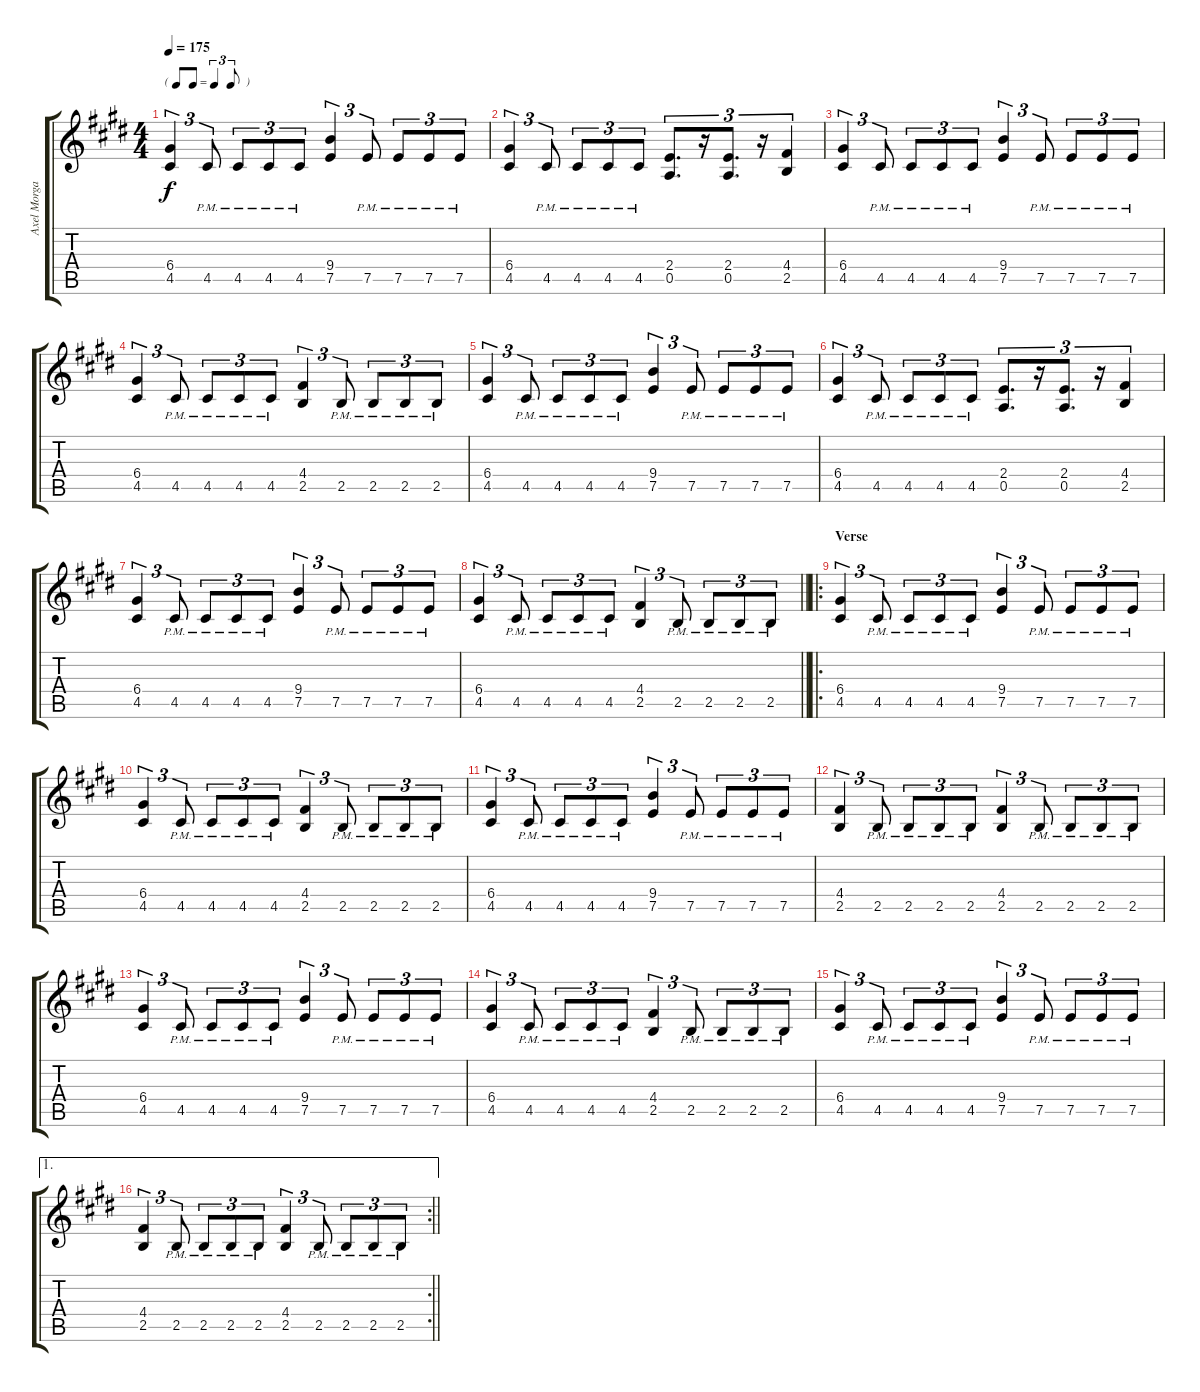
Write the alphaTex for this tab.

\track ("Axel Morgan" "Axel Morga") {instrument distortionguitar}
\staff {score tabs}
\tuning (E4 B3 G3 D3 A2 E2) {hide}
\ts (4 4)
\tf triplet8th
\section ("" "")
\tempo 175
\clef g2
\ks c#minor
(6.4 4.5).4{tu (3 2) dy f} 4.5{pm}.8{tu (3 2)} 4.5{pm}.8{tu (3 2)} 4.5{pm}.8{tu (3 2)} 4.5{pm}.8{tu (3 2)} (9.4 7.5).4{tu (3 2)} 7.5{pm}.8{tu (3 2)} 7.5{pm}.8{tu (3 2)} 7.5{pm}.8{tu (3 2)} 7.5{pm}.8{tu (3 2)} |
(6.4 4.5).4{tu (3 2)} 4.5{pm}.8{tu (3 2)} 4.5{pm}.8{tu (3 2)} 4.5{pm}.8{tu (3 2)} 4.5{pm}.8{tu (3 2)} (2.4 0.5).8{d tu (3 2)} r.16{tu (3 2)} (2.4 0.5).8{d tu (3 2)} r.16{tu (3 2)} (4.4 2.5).4{tu (3 2)} |
(6.4 4.5).4{tu (3 2)} 4.5{pm}.8{tu (3 2)} 4.5{pm}.8{tu (3 2)} 4.5{pm}.8{tu (3 2)} 4.5{pm}.8{tu (3 2)} (9.4 7.5).4{tu (3 2)} 7.5{pm}.8{tu (3 2)} 7.5{pm}.8{tu (3 2)} 7.5{pm}.8{tu (3 2)} 7.5{pm}.8{tu (3 2)} |
(6.4 4.5).4{tu (3 2)} 4.5{pm}.8{tu (3 2)} 4.5{pm}.8{tu (3 2)} 4.5{pm}.8{tu (3 2)} 4.5{pm}.8{tu (3 2)} (4.4 2.5).4{tu (3 2)} 2.5{pm}.8{tu (3 2)} 2.5{pm}.8{tu (3 2)} 2.5{pm}.8{tu (3 2)} 2.5{pm}.8{tu (3 2)} |
(6.4 4.5).4{tu (3 2)} 4.5{pm}.8{tu (3 2)} 4.5{pm}.8{tu (3 2)} 4.5{pm}.8{tu (3 2)} 4.5{pm}.8{tu (3 2)} (9.4 7.5).4{tu (3 2)} 7.5{pm}.8{tu (3 2)} 7.5{pm}.8{tu (3 2)} 7.5{pm}.8{tu (3 2)} 7.5{pm}.8{tu (3 2)} |
(6.4 4.5).4{tu (3 2)} 4.5{pm}.8{tu (3 2)} 4.5{pm}.8{tu (3 2)} 4.5{pm}.8{tu (3 2)} 4.5{pm}.8{tu (3 2)} (2.4 0.5).8{d tu (3 2)} r.16{tu (3 2)} (2.4 0.5).8{d tu (3 2)} r.16{tu (3 2)} (4.4 2.5).4{tu (3 2)} |
(6.4 4.5).4{tu (3 2)} 4.5{pm}.8{tu (3 2)} 4.5{pm}.8{tu (3 2)} 4.5{pm}.8{tu (3 2)} 4.5{pm}.8{tu (3 2)} (9.4 7.5).4{tu (3 2)} 7.5{pm}.8{tu (3 2)} 7.5{pm}.8{tu (3 2)} 7.5{pm}.8{tu (3 2)} 7.5{pm}.8{tu (3 2)} |
\barLineRight lightlight
(6.4 4.5).4{tu (3 2)} 4.5{pm}.8{tu (3 2)} 4.5{pm}.8{tu (3 2)} 4.5{pm}.8{tu (3 2)} 4.5{pm}.8{tu (3 2)} (4.4 2.5).4{tu (3 2)} 2.5{pm}.8{tu (3 2)} 2.5{pm}.8{tu (3 2)} 2.5{pm}.8{tu (3 2)} 2.5{pm}.8{tu (3 2)} |
\ro
\section ("" "Verse")
(6.4 4.5).4{tu (3 2)} 4.5{pm}.8{tu (3 2)} 4.5{pm}.8{tu (3 2)} 4.5{pm}.8{tu (3 2)} 4.5{pm}.8{tu (3 2)} (9.4 7.5).4{tu (3 2)} 7.5{pm}.8{tu (3 2)} 7.5{pm}.8{tu (3 2)} 7.5{pm}.8{tu (3 2)} 7.5{pm}.8{tu (3 2)} |
(6.4 4.5).4{tu (3 2)} 4.5{pm}.8{tu (3 2)} 4.5{pm}.8{tu (3 2)} 4.5{pm}.8{tu (3 2)} 4.5{pm}.8{tu (3 2)} (4.4 2.5).4{tu (3 2)} 2.5{pm}.8{tu (3 2)} 2.5{pm}.8{tu (3 2)} 2.5{pm}.8{tu (3 2)} 2.5{pm}.8{tu (3 2)} |
(6.4 4.5).4{tu (3 2)} 4.5{pm}.8{tu (3 2)} 4.5{pm}.8{tu (3 2)} 4.5{pm}.8{tu (3 2)} 4.5{pm}.8{tu (3 2)} (9.4 7.5).4{tu (3 2)} 7.5{pm}.8{tu (3 2)} 7.5{pm}.8{tu (3 2)} 7.5{pm}.8{tu (3 2)} 7.5{pm}.8{tu (3 2)} |
(4.4 2.5).4{tu (3 2)} 2.5{pm}.8{tu (3 2)} 2.5{pm}.8{tu (3 2)} 2.5{pm}.8{tu (3 2)} 2.5{pm}.8{tu (3 2)} (4.4 2.5).4{tu (3 2)} 2.5{pm}.8{tu (3 2)} 2.5{pm}.8{tu (3 2)} 2.5{pm}.8{tu (3 2)} 2.5{pm}.8{tu (3 2)} |
(6.4 4.5).4{tu (3 2)} 4.5{pm}.8{tu (3 2)} 4.5{pm}.8{tu (3 2)} 4.5{pm}.8{tu (3 2)} 4.5{pm}.8{tu (3 2)} (9.4 7.5).4{tu (3 2)} 7.5{pm}.8{tu (3 2)} 7.5{pm}.8{tu (3 2)} 7.5{pm}.8{tu (3 2)} 7.5{pm}.8{tu (3 2)} |
(6.4 4.5).4{tu (3 2)} 4.5{pm}.8{tu (3 2)} 4.5{pm}.8{tu (3 2)} 4.5{pm}.8{tu (3 2)} 4.5{pm}.8{tu (3 2)} (4.4 2.5).4{tu (3 2)} 2.5{pm}.8{tu (3 2)} 2.5{pm}.8{tu (3 2)} 2.5{pm}.8{tu (3 2)} 2.5{pm}.8{tu (3 2)} |
(6.4 4.5).4{tu (3 2)} 4.5{pm}.8{tu (3 2)} 4.5{pm}.8{tu (3 2)} 4.5{pm}.8{tu (3 2)} 4.5{pm}.8{tu (3 2)} (9.4 7.5).4{tu (3 2)} 7.5{pm}.8{tu (3 2)} 7.5{pm}.8{tu (3 2)} 7.5{pm}.8{tu (3 2)} 7.5{pm}.8{tu (3 2)} |
\ae 1
\rc 2
\barLineRight lightlight
(4.4 2.5).4{tu (3 2)} 2.5{pm}.8{tu (3 2)} 2.5{pm}.8{tu (3 2)} 2.5{pm}.8{tu (3 2)} 2.5{pm}.8{tu (3 2)} (4.4 2.5).4{tu (3 2)} 2.5{pm}.8{tu (3 2)} 2.5{pm}.8{tu (3 2)} 2.5{pm}.8{tu (3 2)} 2.5{pm}.8{tu (3 2)}
